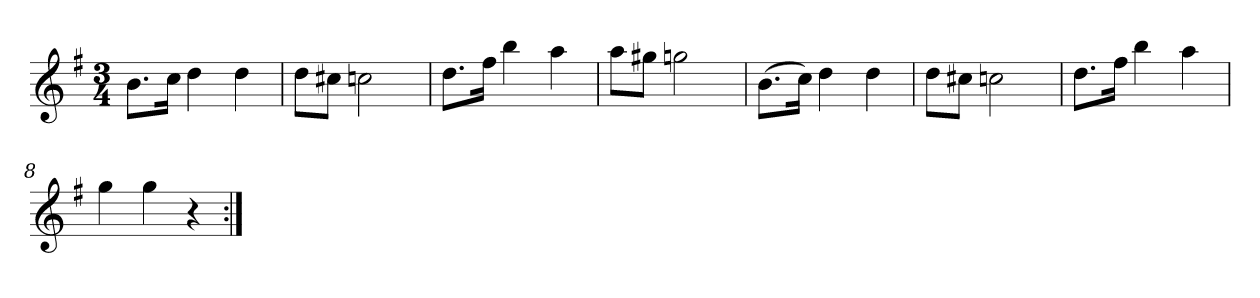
**kern
*part1
*staff1
*clefG2
*k[f#]
*G:
*M3/4
*MM120
=1
8.b\L
16cc\Jk
4dd
4dd
=2
8dd\L
8cc#X\J
2ccn
=3
8.dd\L
16ff#\Jk
4bb
4aa
=4
8aa\L
8gg#X\J
2ggn
=5
(8.b\L
16cc\Jk)
4dd
4dd
=6
8dd\L
8cc#X\J
2ccn
=7
8.dd\L
16ff#\Jk
4bb
4aa
=8
4gg
4gg
4r
=:|!
*-
